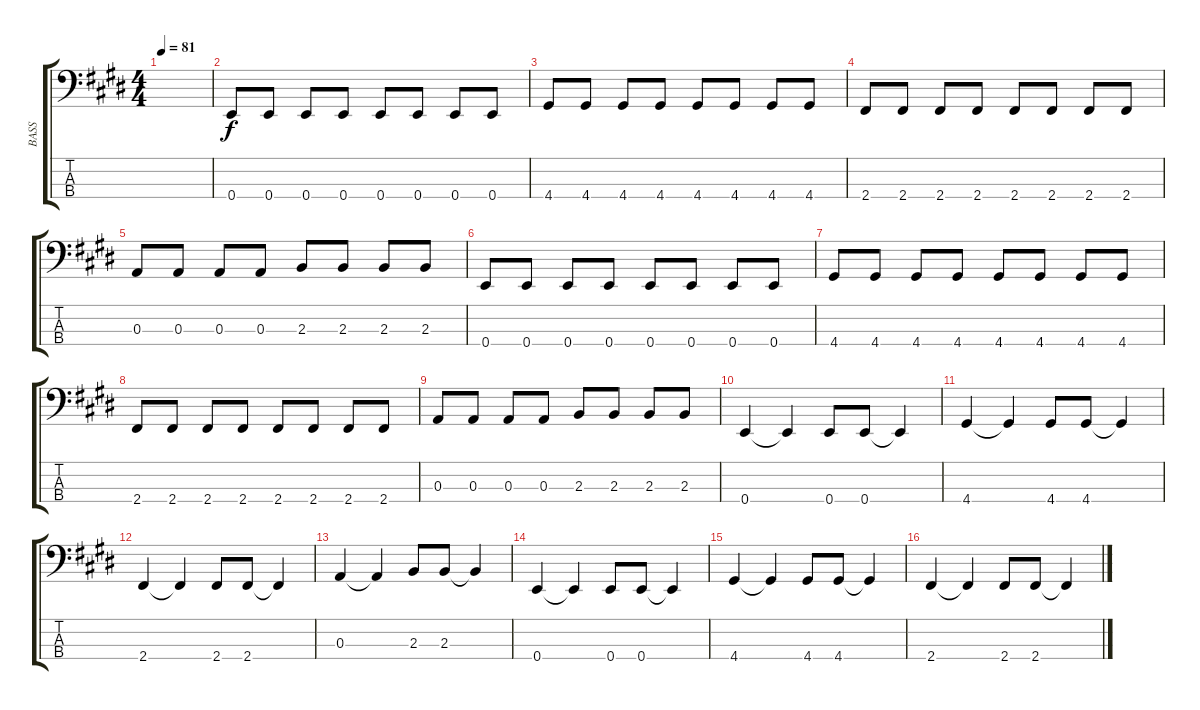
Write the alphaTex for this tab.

\track ("BASS" "BASS") {instrument electricbassfinger}
\staff {score tabs}
\tuning (G2 D2 A1 E1) {hide}
\ts (4 4)
\tempo 81
\clef f4
\ks e
|
0.4.8 0.4.8 0.4.8 0.4.8 0.4.8 0.4.8 0.4.8 0.4.8 |
4.4.8 4.4.8 4.4.8 4.4.8 4.4.8 4.4.8 4.4.8 4.4.8 |
2.4.8 2.4.8 2.4.8 2.4.8 2.4.8 2.4.8 2.4.8 2.4.8 |
0.3.8 0.3.8 0.3.8 0.3.8 2.3.8 2.3.8 2.3.8 2.3.8 |
0.4.8 0.4.8 0.4.8 0.4.8 0.4.8 0.4.8 0.4.8 0.4.8 |
4.4.8 4.4.8 4.4.8 4.4.8 4.4.8 4.4.8 4.4.8 4.4.8 |
2.4.8 2.4.8 2.4.8 2.4.8 2.4.8 2.4.8 2.4.8 2.4.8 |
0.3.8 0.3.8 0.3.8 0.3.8 2.3.8 2.3.8 2.3.8 2.3.8 |
0.4.4 0.4{t}.4 0.4.8 0.4.8 0.4{t}.4 |
4.4.4 4.4{t}.4 4.4.8 4.4.8 4.4{t}.4 |
2.4.4 2.4{t}.4 2.4.8 2.4.8 2.4{t}.4 |
0.3.4 0.3{t}.4 2.3.8 2.3.8 2.3{t}.4 |
0.4.4 0.4{t}.4 0.4.8 0.4.8 0.4{t}.4 |
4.4.4 4.4{t}.4 4.4.8 4.4.8 4.4{t}.4 |
2.4.4 2.4{t}.4 2.4.8 2.4.8 2.4{t}.4
